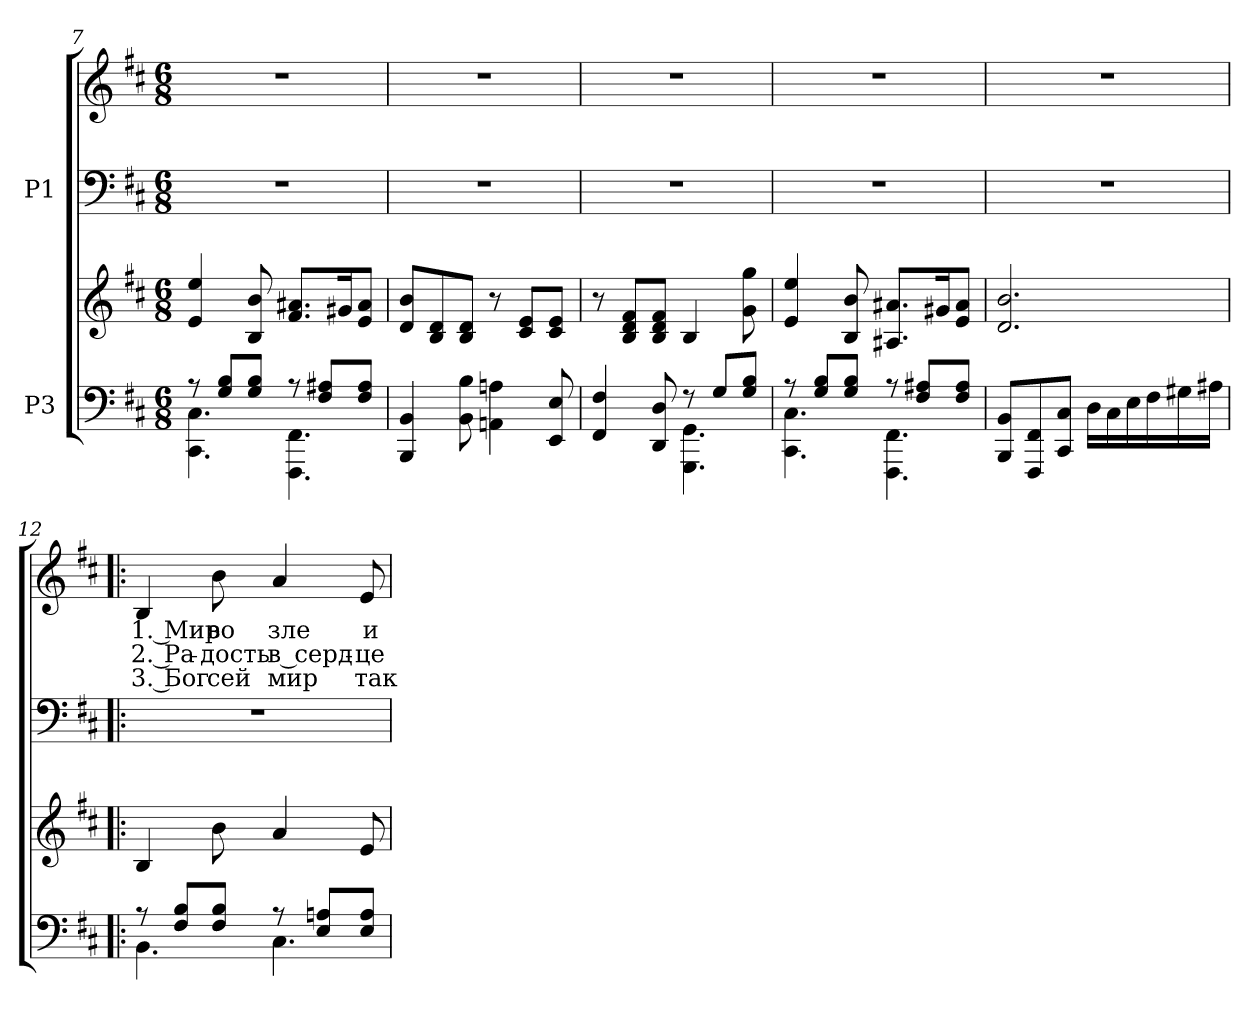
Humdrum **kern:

**kern	**kern	**kern	**kern	**text	**text	**text
*part2	*part2	*part1	*part1	*part1	*part1	*part1
*staff4	*staff3	*staff2	*staff1	*staff1	*staff1	*staff1
*I"P3	*	*I"P1	*	*	*	*
!!LO:LB:g=z
*clefF4	*clefG2	*clefF4	*clefG2	*	*	*
*k[f#c#]	*k[f#c#]	*k[f#c#]	*k[f#c#]	*	*	*
*b:	*b:	*b:	*b:	*	*	*
*M6/8	*M6/8	*M6/8	*M6/8	*	*	*
=7	=7	=7	=7	=7	=7	=7
*^	*	*	*	*	*	*
!	!	!	!LO:N:vis=1	!LO:N:vis=1	!	!	!
8r	4.CC#i\ 4.C#i	4ei/ 4eei	2.r	2.r	.	.	.
8Gi/ 8BiL	.	.	.	.	.	.	.
8Gi/ 8BiJ	.	8Bi/ 8bi	.	.	.	.	.
8r	4.FFF#i\ 4.FF#i	8.f#i/ 8.a#XiL	.	.	.	.	.
8F#i/ 8A#XiL	.	.	.	.	.	.	.
.	.	16g#Xi/k	.	.	.	.	.
8F#i/ 8A#iJ	.	8ei/ 8a#iJ	.	.	.	.	.
*v	*v	*	*	*	*	*	*
=8	=8	=8	=8	=8	=8	=8
!	!	!LO:N:vis=1	!LO:N:vis=1	!	!	!
4BBBi/ 4BBi	8di/ 8biL	2.r	2.r	.	.	.
.	8Bi/ 8di	.	.	.	.	.
8BBi\ 8Bi	8Bi/ 8diJ	.	.	.	.	.
4AAni\ 4Ani	8r	.	.	.	.	.
.	8c#i/ 8eiL	.	.	.	.	.
8EEi/ 8Ei	8c#i/ 8eiJ	.	.	.	.	.
=9	=9	=9	=9	=9	=9	=9
*^	*	*	*	*	*	*
!	!	!	!LO:N:vis=1	!LO:N:vis=1	!	!	!
4FF#i/ 4F#i	4.ryy	8r	2.r	2.r	.	.	.
.	.	8Bi/ 8di 8f#iL	.	.	.	.	.
8DDi/ 8Di	.	8Bi/ 8di 8f#iJ	.	.	.	.	.
8r	4.GGGi\ 4.GGi	4Bi/	.	.	.	.	.
8Gi/L	.	.	.	.	.	.	.
8Gi/ 8BiJ	.	8gi\ 8ggi	.	.	.	.	.
=10	=10	=10	=10	=10	=10	=10	=10
!	!	!	!LO:N:vis=1	!LO:N:vis=1	!	!	!
8r	4.CC#i\ 4.C#i	4ei/ 4eei	2.r	2.r	.	.	.
8Gi/ 8BiL	.	.	.	.	.	.	.
8Gi/ 8BiJ	.	8Bi/ 8bi	.	.	.	.	.
8r	4.FFF#i\ 4.FF#i	8.A#Xi/ 8.a#XiL	.	.	.	.	.
8F#i/ 8A#XiL	.	.	.	.	.	.	.
.	.	16g#Xi/k	.	.	.	.	.
8F#i/ 8A#iJ	.	8ei/ 8a#iJ	.	.	.	.	.
*v	*v	*	*	*	*	*	*
=11	=11	=11	=11	=11	=11	=11
!	!	!LO:N:vis=1	!LO:N:vis=1	!	!	!
8BBBi/ 8BBiL	2.di/ 2.bi	2.r	2.r	.	.	.
8FFF#i/ 8FF#i	.	.	.	.	.	.
8CC#i/ 8C#iJ	.	.	.	.	.	.
16Di\LL	.	.	.	.	.	.
16C#i\	.	.	.	.	.	.
16Ei\	.	.	.	.	.	.
16F#i\	.	.	.	.	.	.
16G#Xi\	.	.	.	.	.	.
16A#Xi\JJ	.	.	.	.	.	.
!!LO:LB:g=z
=12!|:	=12!|:	=12!|:	=12!|:	=12!|:	=12!|:	=12!|:
*^	*	*	*	*	*	*
!	!	!	!LO:N:vis=1	!	!	!	!
!	!	!	!	!	!LO:LY:b:color=#000000	!LO:LY:b:color=#000000	!LO:LY:b:color=#000000
8r	4.BBi\	4Bi/	2.r	4Bi/	1. Мир	2. Ра-	3. Бог
8F#i/ 8BiL	.	.	.	.	.	.	.
!	!	!	!	!	!LO:LY:b:color=#000000	!LO:LY:b:color=#000000	!LO:LY:b:color=#000000
8F#i/ 8BiJ	.	8bi\	.	8bi\	во	-дость	сей
!	!	!	!	!	!LO:LY:b:color=#000000	!LO:LY:b:color=#000000	!LO:LY:b:color=#000000
8r	4.C#i\	4ai/	.	4ai/	зле	в серд-	мир
8Ei/ 8AniL	.	.	.	.	.	.	.
!	!	!	!	!	!LO:LY:b:color=#000000	!LO:LY:b:color=#000000	!LO:LY:b:color=#000000
8Ei/ 8AiJ	.	8ei/	.	8ei/	и	-це	так
*v	*v	*	*	*	*	*	*
=	=	=	=	=	=	=
*-	*-	*-	*-	*-	*-	*-
